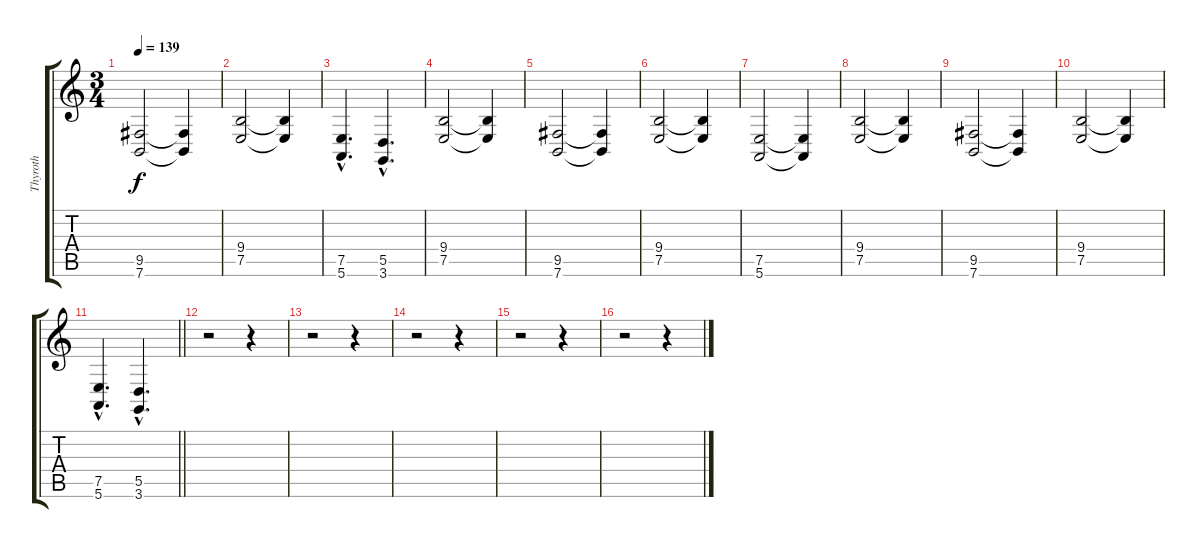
\track ("Thyroth" "Thyroth") {instrument stringensemble1}
\staff {score tabs}
\tuning (E4 B3 G3 D3 A2 E2) {hide}
\ts (3 4)
\tempo 139
\clef g2
\ks c
(9.5 7.6).2{dy f} (9.5{t} 7.6{t}).4 |
(9.4 7.5).2 (9.4{t} 7.5{t}).4 |
(7.5{hac} 5.6{hac}).4{d} (5.5{hac} 3.6{hac}).4{d} |
(9.4 7.5).2 (9.4{t} 7.5{t}).4 |
(9.5 7.6).2 (9.5{t} 7.6{t}).4 |
(9.4 7.5).2 (9.4{t} 7.5{t}).4 |
(7.5 5.6).2 (7.5{t} 5.6{t}).4 |
(9.4 7.5).2 (9.4{t} 7.5{t}).4 |
(9.5 7.6).2 (9.5{t} 7.6{t}).4 |
(9.4 7.5).2 (9.4{t} 7.5{t}).4 |
\barLineRight lightlight
(7.5{hac} 5.6{hac}).4{d} (5.5{hac} 3.6{hac}).4{d} |
r.2 r.4 |
r.2 r.4 |
r.2 r.4 |
r.2 r.4 |
r.2 r.4
